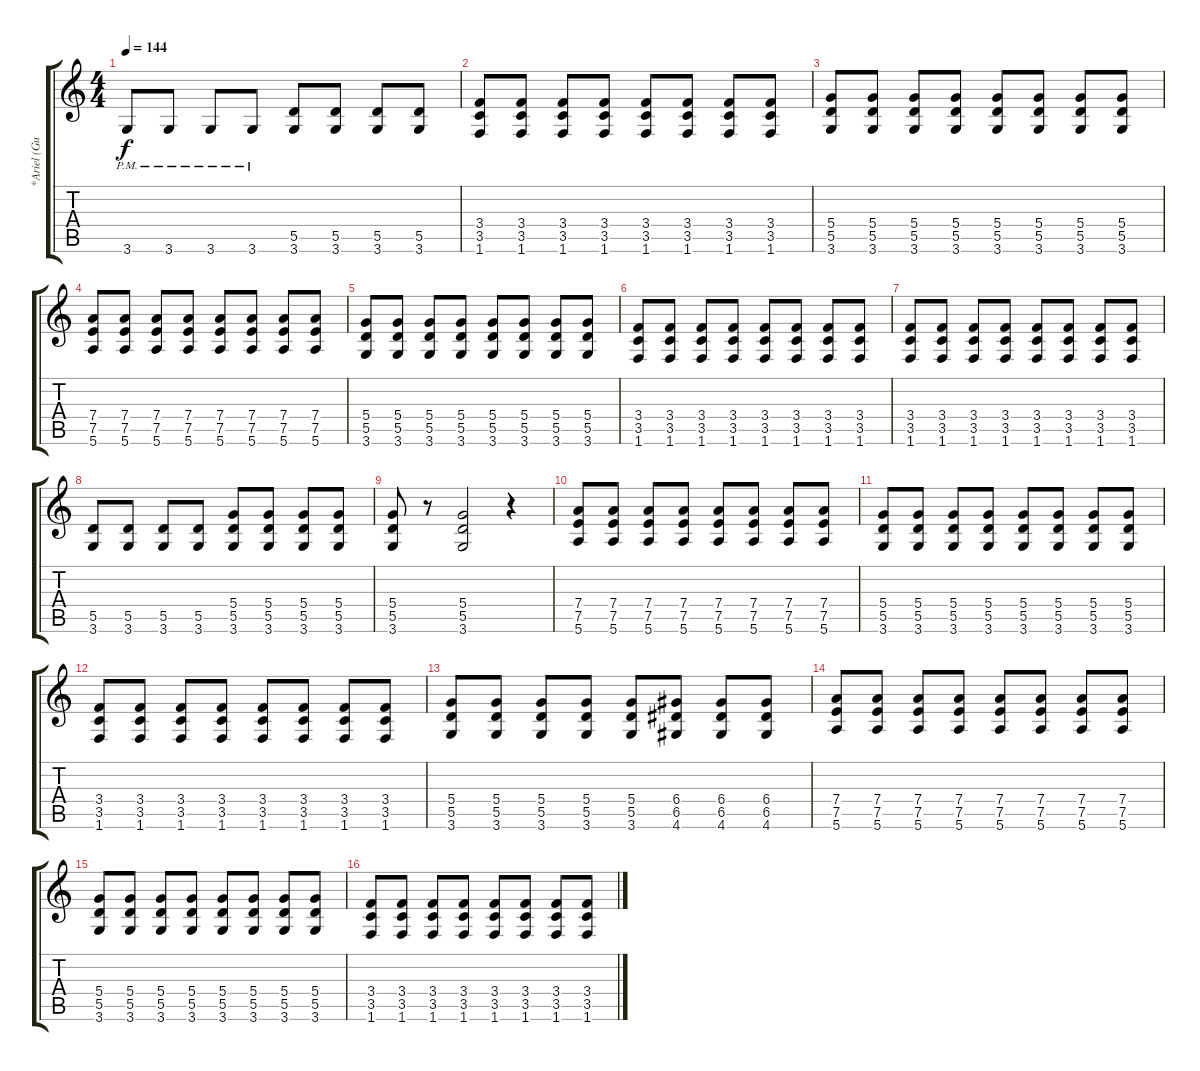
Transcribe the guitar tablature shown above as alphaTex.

\track ("*Ariel (Guitar 2)" "*Ariel (Gu") {instrument distortionguitar}
\staff {score tabs}
\tuning (E4 B3 G3 D3 A2 E2) {hide}
\ts (4 4)
\tempo 144
\clef g2
\ks c
3.6{pm}.8{dy f} 3.6{pm}.8 3.6{pm}.8 3.6{pm}.8 (5.5 3.6).8 (5.5 3.6).8 (5.5 3.6).8 (5.5 3.6).8 |
(3.4 3.5 1.6).8 (3.4 3.5 1.6).8 (3.4 3.5 1.6).8 (3.4 3.5 1.6).8 (3.4 3.5 1.6).8 (3.4 3.5 1.6).8 (3.4 3.5 1.6).8 (3.4 3.5 1.6).8 |
(5.4 5.5 3.6).8 (5.4 5.5 3.6).8 (5.4 5.5 3.6).8 (5.4 5.5 3.6).8 (5.4 5.5 3.6).8 (5.4 5.5 3.6).8 (5.4 5.5 3.6).8 (5.4 5.5 3.6).8 |
(7.4 7.5 5.6).8 (7.4 7.5 5.6).8 (7.4 7.5 5.6).8 (7.4 7.5 5.6).8 (7.4 7.5 5.6).8 (7.4 7.5 5.6).8 (7.4 7.5 5.6).8 (7.4 7.5 5.6).8 |
(5.4 5.5 3.6).8 (5.4 5.5 3.6).8 (5.4 5.5 3.6).8 (5.4 5.5 3.6).8 (5.4 5.5 3.6).8 (5.4 5.5 3.6).8 (5.4 5.5 3.6).8 (5.4 5.5 3.6).8 |
(3.4 3.5 1.6).8 (3.4 3.5 1.6).8 (3.4 3.5 1.6).8 (3.4 3.5 1.6).8 (3.4 3.5 1.6).8 (3.4 3.5 1.6).8 (3.4 3.5 1.6).8 (3.4 3.5 1.6).8 |
(3.4 3.5 1.6).8 (3.4 3.5 1.6).8 (3.4 3.5 1.6).8 (3.4 3.5 1.6).8 (3.4 3.5 1.6).8 (3.4 3.5 1.6).8 (3.4 3.5 1.6).8 (3.4 3.5 1.6).8 |
(5.5 3.6).8 (5.5 3.6).8 (5.5 3.6).8 (5.5 3.6).8 (5.4 5.5 3.6).8 (5.4 5.5 3.6).8 (5.4 5.5 3.6).8 (5.4 5.5 3.6).8 |
(5.4 5.5 3.6).8 r.8 (5.4 5.5 3.6).2 r.4 |
(7.4 7.5 5.6).8 (7.4 7.5 5.6).8 (7.4 7.5 5.6).8 (7.4 7.5 5.6).8 (7.4 7.5 5.6).8 (7.4 7.5 5.6).8 (7.4 7.5 5.6).8 (7.4 7.5 5.6).8 |
(5.4 5.5 3.6).8 (5.4 5.5 3.6).8 (5.4 5.5 3.6).8 (5.4 5.5 3.6).8 (5.4 5.5 3.6).8 (5.4 5.5 3.6).8 (5.4 5.5 3.6).8 (5.4 5.5 3.6).8 |
(3.4 3.5 1.6).8 (3.4 3.5 1.6).8 (3.4 3.5 1.6).8 (3.4 3.5 1.6).8 (3.4 3.5 1.6).8 (3.4 3.5 1.6).8 (3.4 3.5 1.6).8 (3.4 3.5 1.6).8 |
(5.4 5.5 3.6).8 (5.4 5.5 3.6).8 (5.4 5.5 3.6).8 (5.4 5.5 3.6).8 (5.4 5.5 3.6).8 (6.4 6.5 4.6).8 (6.4 6.5 4.6).8 (6.4 6.5 4.6).8 |
(7.4 7.5 5.6).8 (7.4 7.5 5.6).8 (7.4 7.5 5.6).8 (7.4 7.5 5.6).8 (7.4 7.5 5.6).8 (7.4 7.5 5.6).8 (7.4 7.5 5.6).8 (7.4 7.5 5.6).8 |
(5.4 5.5 3.6).8 (5.4 5.5 3.6).8 (5.4 5.5 3.6).8 (5.4 5.5 3.6).8 (5.4 5.5 3.6).8 (5.4 5.5 3.6).8 (5.4 5.5 3.6).8 (5.4 5.5 3.6).8 |
(3.4 3.5 1.6).8 (3.4 3.5 1.6).8 (3.4 3.5 1.6).8 (3.4 3.5 1.6).8 (3.4 3.5 1.6).8 (3.4 3.5 1.6).8 (3.4 3.5 1.6).8 (3.4 3.5 1.6).8
